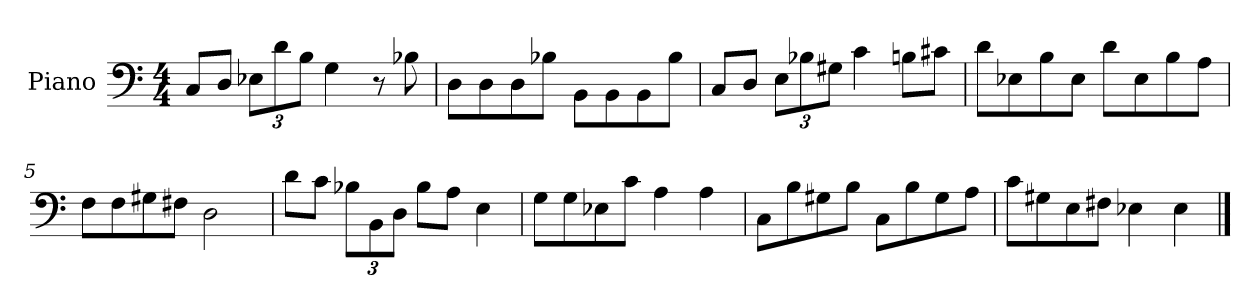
**kern
*part1
*staff1
*I"Piano
*I'Pno.
*clefF4
*k[]
*M4/4
*MM120
=1
8C/L
8D/J
*Xbrackettup
12E-X\L
12d\
12B\J
4G\
8r
8B-X\
=2
8D\L
8D\
8D\
8B-X\J
8BB\L
8BB\
8BB\
8B-\J
=3
8C/L
8D/J
12E\L
12B-X\
12G#X\J
4c\
8Bn\L
8c#X\J
=4
8d\L
8E-X\
8B\
8E-\J
8d\L
8E-\
8B\
8A\J
=5
8F\L
8F\
8G#X\
8F#X\J
2D\
!!LO:LB:g=z
=6
8d\L
8c\J
12B-X\L
12BB\
12D\J
8B-\L
8A\J
4E\
=7
8G\L
8G\
8E-X\
8c\J
4A\
4A\
=8
8C\L
8B\
8G#X\
8B\J
8C\L
8B\
8G#\
8A\J
=9
8c\L
8G#X\
8E\
8F#X\J
4E-X\
4E-\
==
*-
